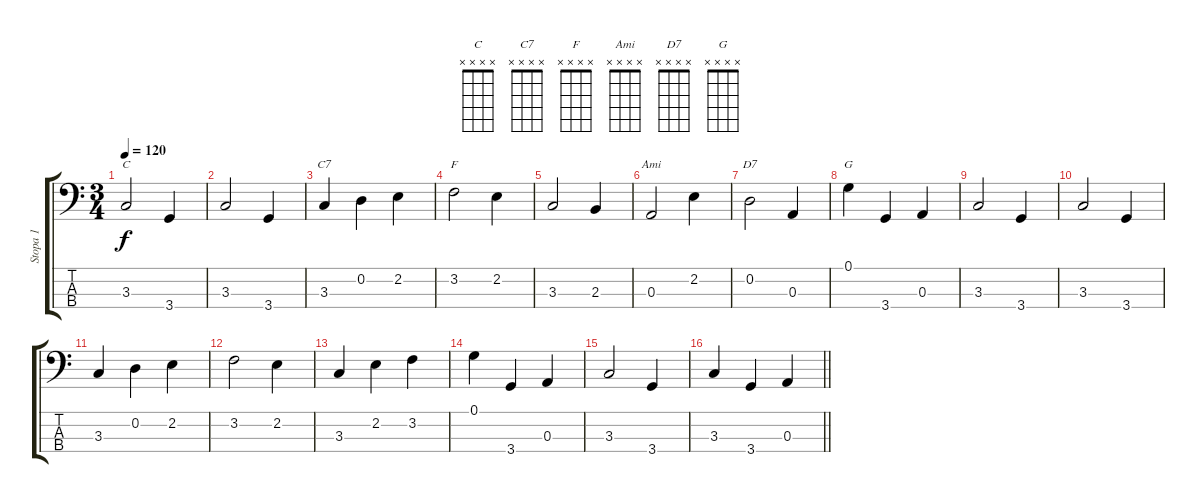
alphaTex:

\track ("Stopa 1" "Stopa 1") {instrument acousticbass}
\staff {score tabs}
\tuning (G2 D2 A1 E1) {hide}
\chord ("C" x x x x)
\chord ("C7" x x x x)
\chord ("F" x x x x)
\chord ("Ami" x x x x)
\chord ("D7" x x x x)
\chord ("G" x x x x)
\ts (3 4)
\tempo 120
\clef f4
\ks c
3.3.2{ch "C" dy f instrument acousticbass} 3.4.4 |
3.3.2 3.4.4 |
3.3.4{ch "C7"} 0.2.4 2.2.4 |
3.2.2{ch "F"} 2.2.4 |
3.3.2 2.3.4 |
0.3.2{ch "Ami"} 2.2.4 |
0.2.2{ch "D7"} 0.3.4 |
0.1.4{ch "G"} 3.4.4 0.3.4 |
3.3.2 3.4.4 |
3.3.2 3.4.4 |
3.3.4 0.2.4 2.2.4 |
3.2.2 2.2.4 |
3.3.4 2.2.4 3.2.4 |
0.1.4 3.4.4 0.3.4 |
3.3.2 3.4.4 |
\barLineRight lightlight
3.3.4 3.4.4 0.3.4
